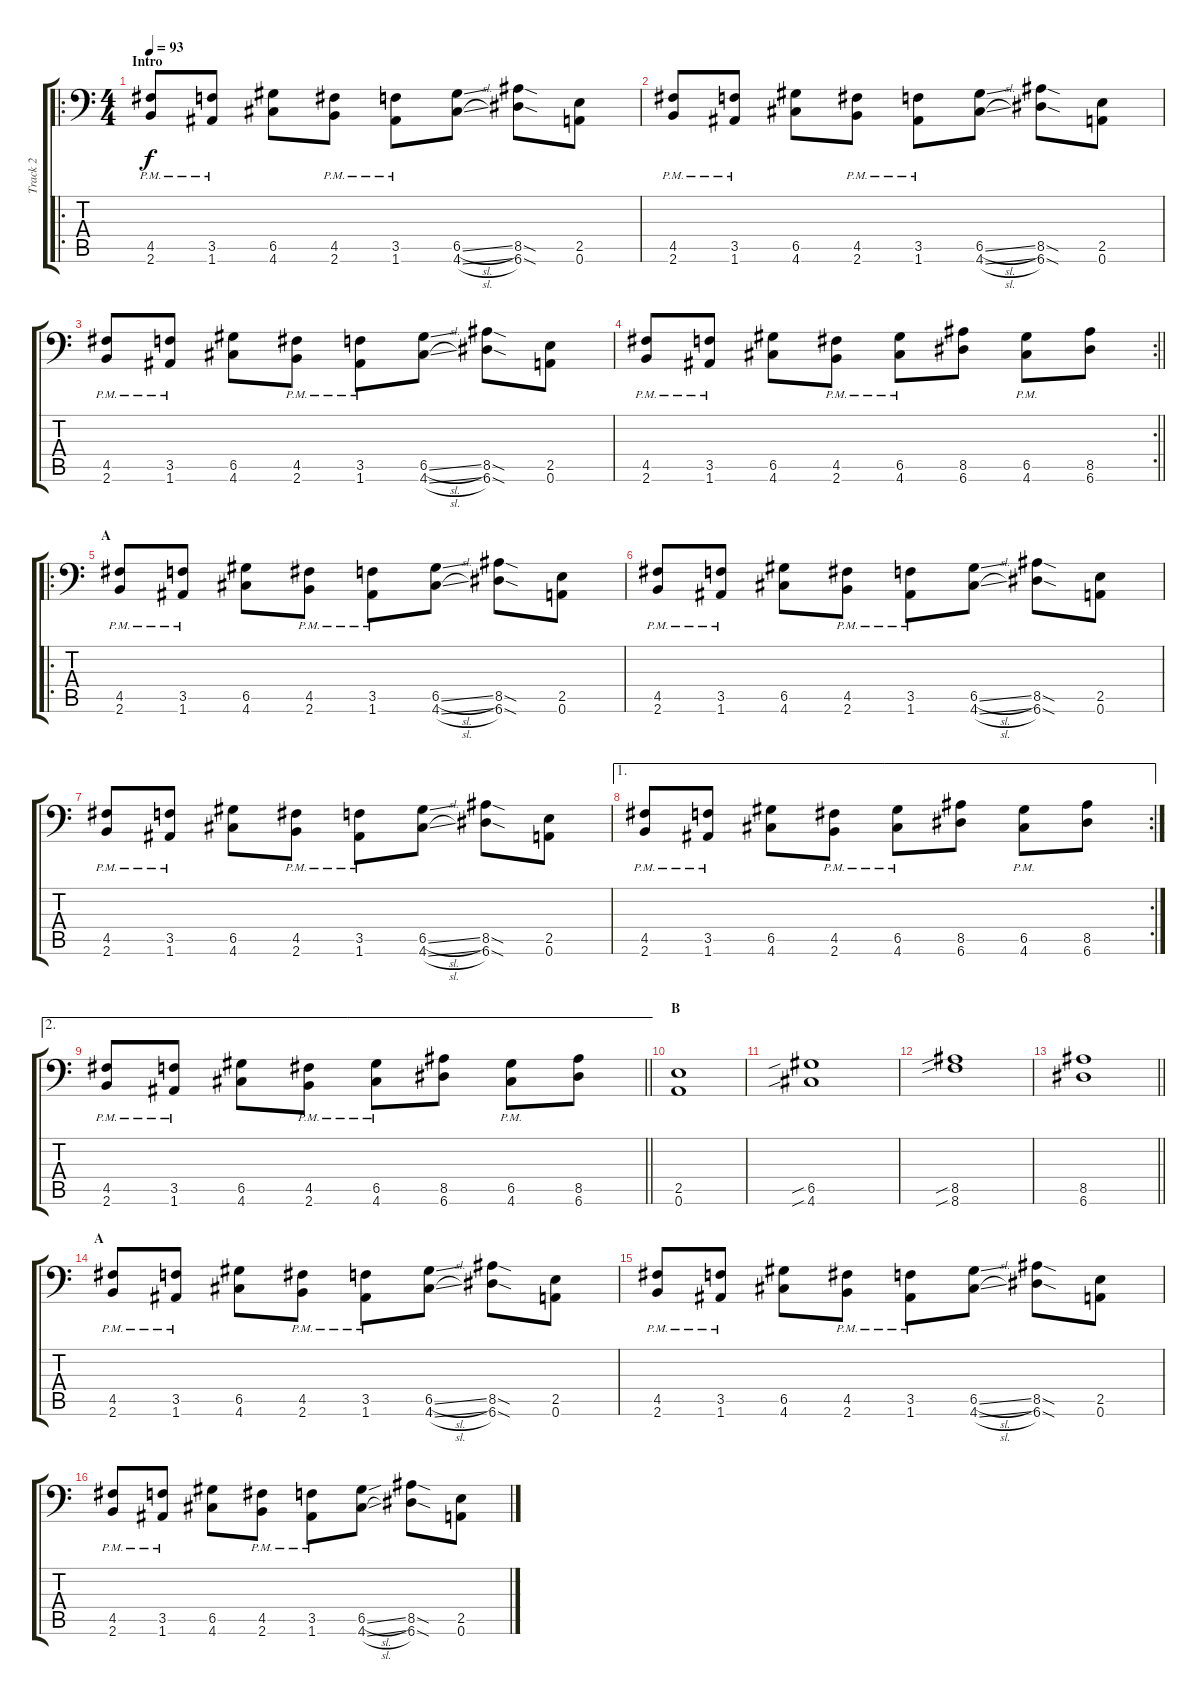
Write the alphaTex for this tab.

\track ("Track 2" "Track 2") {instrument distortionguitar}
\staff {score tabs}
\tuning (A3 E3 C3 G2 D2 A1) {hide}
\ro
\ts (4 4)
\section ("" "Intro")
\tempo 93
\clef f4
\ks c
(4.5{pm} 2.6{pm}).8{dy f volume 8 instrument overdrivenguitar} (3.5{pm} 1.6{pm}).8 (6.5 4.6).8 (4.5{pm} 2.6{pm}).8 (3.5{pm} 1.6{pm}).8 (6.5{sl} 4.6{sl}).8 (8.5{sod} 6.6{sod}).8 (2.5 0.6).8 |
(4.5{pm} 2.6{pm}).8 (3.5{pm} 1.6{pm}).8 (6.5 4.6).8 (4.5{pm} 2.6{pm}).8 (3.5{pm} 1.6{pm}).8 (6.5{sl} 4.6{sl}).8 (8.5{sod} 6.6{sod}).8 (2.5 0.6).8 |
(4.5{pm} 2.6{pm}).8 (3.5{pm} 1.6{pm}).8 (6.5 4.6).8 (4.5{pm} 2.6{pm}).8 (3.5{pm} 1.6{pm}).8 (6.5{sl} 4.6{sl}).8 (8.5{sod} 6.6{sod}).8 (2.5 0.6).8 |
\rc 2
\barLineRight lightlight
(4.5{pm} 2.6{pm}).8 (3.5{pm} 1.6{pm}).8 (6.5 4.6).8 (4.5{pm} 2.6{pm}).8 (6.5{pm} 4.6{pm}).8 (8.5 6.6).8{volume 13 instrument distortionguitar} (6.5{pm} 4.6{pm}).8 (8.5 6.6).8 |
\ro
\section ("" "A")
(4.5{pm} 2.6{pm}).8 (3.5{pm} 1.6{pm}).8 (6.5 4.6).8 (4.5{pm} 2.6{pm}).8 (3.5{pm} 1.6{pm}).8 (6.5{sl} 4.6{sl}).8 (8.5{sod} 6.6{sod}).8 (2.5 0.6).8 |
(4.5{pm} 2.6{pm}).8 (3.5{pm} 1.6{pm}).8 (6.5 4.6).8 (4.5{pm} 2.6{pm}).8 (3.5{pm} 1.6{pm}).8 (6.5{sl} 4.6{sl}).8 (8.5{sod} 6.6{sod}).8 (2.5 0.6).8 |
(4.5{pm} 2.6{pm}).8 (3.5{pm} 1.6{pm}).8 (6.5 4.6).8 (4.5{pm} 2.6{pm}).8 (3.5{pm} 1.6{pm}).8 (6.5{sl} 4.6{sl}).8 (8.5{sod} 6.6{sod}).8 (2.5 0.6).8 |
\ae 1
\rc 2
(4.5{pm} 2.6{pm}).8 (3.5{pm} 1.6{pm}).8 (6.5 4.6).8 (4.5{pm} 2.6{pm}).8 (6.5{pm} 4.6{pm}).8 (8.5 6.6).8 (6.5{pm} 4.6{pm}).8 (8.5 6.6).8 |
\ae 2
\barLineRight lightlight
(4.5{pm} 2.6{pm}).8 (3.5{pm} 1.6{pm}).8 (6.5 4.6).8 (4.5{pm} 2.6{pm}).8 (6.5{pm} 4.6{pm}).8 (8.5 6.6).8 (6.5{pm} 4.6{pm}).8 (8.5 6.6).8 |
\section ("" "B")
(2.5 0.6).1 |
(6.5{sib} 4.6{sib}).1 |
(8.5{sib} 8.6{sib}).1 |
\barLineRight lightlight
(8.5 6.6).1 |
\section ("" "A")
(4.5{pm} 2.6{pm}).8 (3.5{pm} 1.6{pm}).8 (6.5 4.6).8 (4.5{pm} 2.6{pm}).8 (3.5{pm} 1.6{pm}).8 (6.5{sl} 4.6{sl}).8 (8.5{sod} 6.6{sod}).8 (2.5 0.6).8 |
(4.5{pm} 2.6{pm}).8 (3.5{pm} 1.6{pm}).8 (6.5 4.6).8 (4.5{pm} 2.6{pm}).8 (3.5{pm} 1.6{pm}).8 (6.5{sl} 4.6{sl}).8 (8.5{sod} 6.6{sod}).8 (2.5 0.6).8 |
(4.5{pm} 2.6{pm}).8 (3.5{pm} 1.6{pm}).8 (6.5 4.6).8 (4.5{pm} 2.6{pm}).8 (3.5{pm} 1.6{pm}).8 (6.5{sl} 4.6{sl}).8 (8.5{sod} 6.6{sod}).8 (2.5 0.6).8
